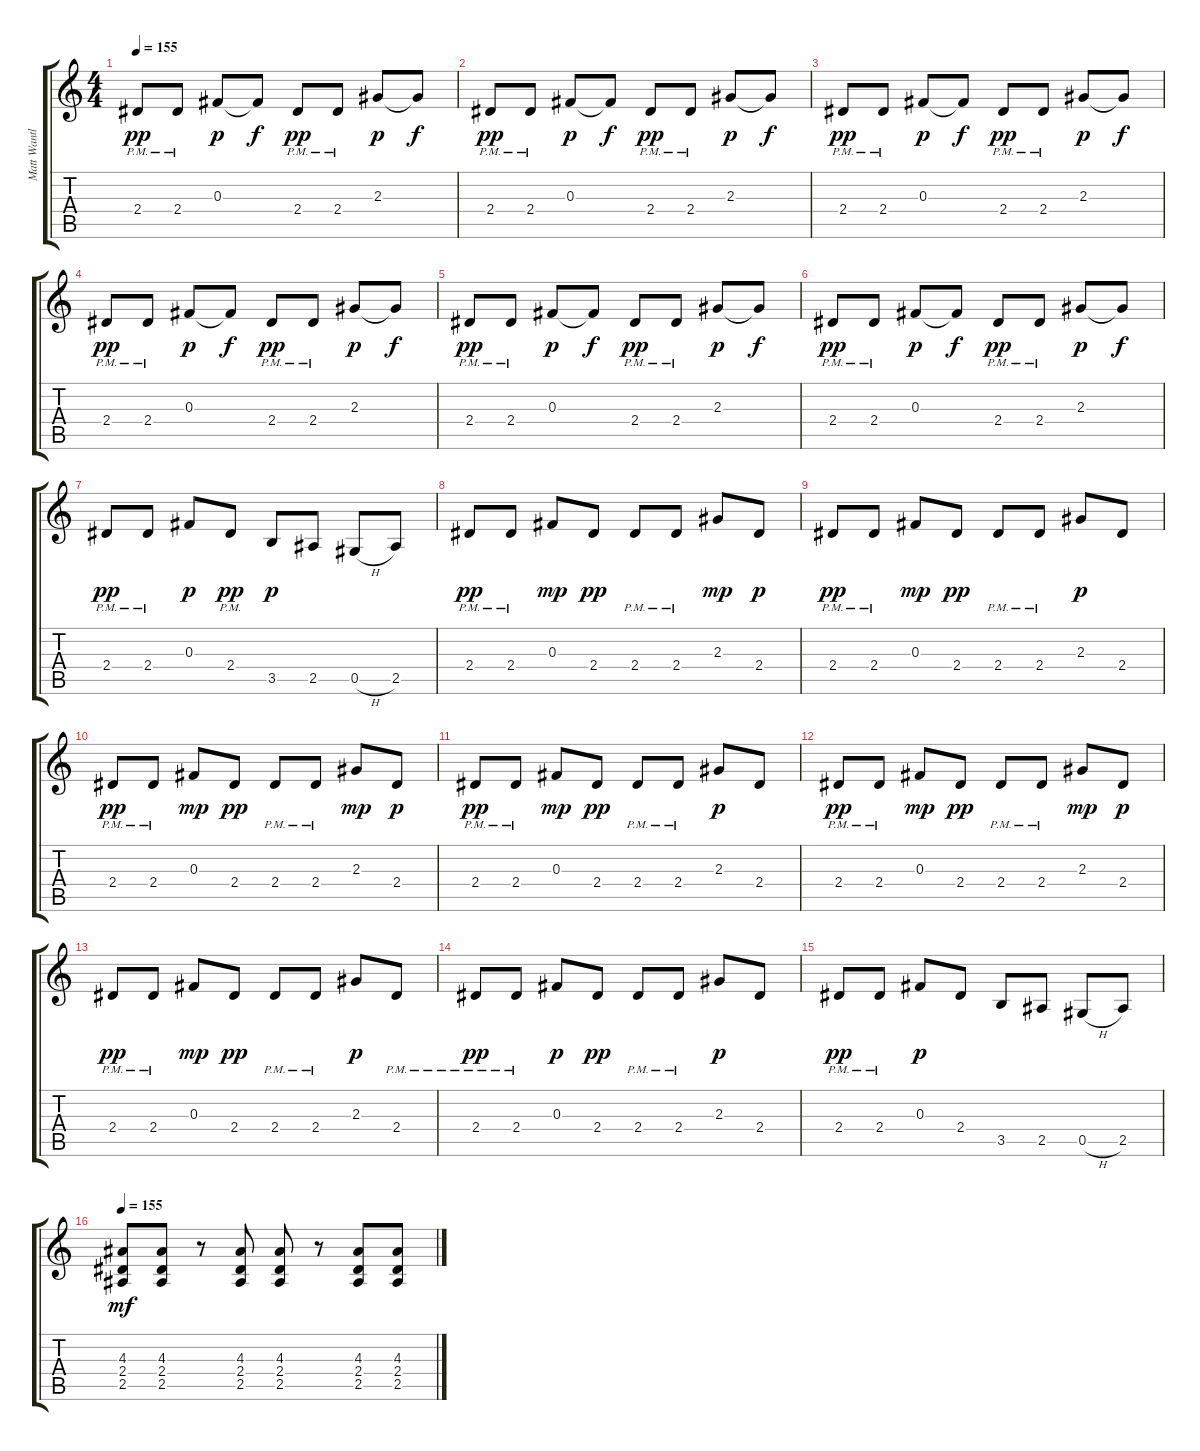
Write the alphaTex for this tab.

\track ("Matt Wantland" "Matt Wantl") {instrument distortionguitar}
\staff {score tabs}
\tuning (Eb4 Bb3 Gb3 Db3 Ab2 Db2) {hide}
\ts (4 4)
\tempo 155
\clef g2
\ks c
2.4{pm}.8{dy pp} 2.4{pm}.8 0.3.8{dy p} 0.3{t}.8{dy f} 2.4{pm}.8{dy pp} 2.4{pm}.8 2.3.8{dy p} 2.3{t}.8{dy f} |
2.4{pm}.8{dy pp} 2.4{pm}.8 0.3.8{dy p} 0.3{t}.8{dy f} 2.4{pm}.8{dy pp} 2.4{pm}.8 2.3.8{dy p} 2.3{t}.8{dy f} |
2.4{pm}.8{dy pp} 2.4{pm}.8 0.3.8{dy p} 0.3{t}.8{dy f} 2.4{pm}.8{dy pp} 2.4{pm}.8 2.3.8{dy p} 2.3{t}.8{dy f} |
2.4{pm}.8{dy pp} 2.4{pm}.8 0.3.8{dy p} 0.3{t}.8{dy f} 2.4{pm}.8{dy pp} 2.4{pm}.8 2.3.8{dy p} 2.3{t}.8{dy f} |
2.4{pm}.8{dy pp} 2.4{pm}.8 0.3.8{dy p} 0.3{t}.8{dy f} 2.4{pm}.8{dy pp} 2.4{pm}.8 2.3.8{dy p} 2.3{t}.8{dy f} |
2.4{pm}.8{dy pp} 2.4{pm}.8 0.3.8{dy p} 0.3{t}.8{dy f} 2.4{pm}.8{dy pp} 2.4{pm}.8 2.3.8{dy p} 2.3{t}.8{dy f} |
2.4{pm}.8{dy pp} 2.4{pm}.8 0.3.8{dy p} 2.4{pm}.8{dy pp} 3.5.8{dy p} 2.5.8 0.5{h}.8 2.5.8 |
2.4{pm}.8{dy pp} 2.4{pm}.8 0.3.8{dy mp} 2.4.8{dy pp} 2.4{pm}.8 2.4{pm}.8 2.3.8{dy mp} 2.4.8{dy p} |
2.4{pm}.8{dy pp} 2.4{pm}.8 0.3.8{dy mp} 2.4.8{dy pp} 2.4{pm}.8 2.4{pm}.8 2.3.8{dy p} 2.4.8 |
2.4{pm}.8{dy pp} 2.4{pm}.8 0.3.8{dy mp} 2.4.8{dy pp} 2.4{pm}.8 2.4{pm}.8 2.3.8{dy mp} 2.4.8{dy p} |
2.4{pm}.8{dy pp} 2.4{pm}.8 0.3.8{dy mp} 2.4.8{dy pp} 2.4{pm}.8 2.4{pm}.8 2.3.8{dy p} 2.4.8 |
2.4{pm}.8{dy pp} 2.4{pm}.8 0.3.8{dy mp} 2.4.8{dy pp} 2.4{pm}.8 2.4{pm}.8 2.3.8{dy mp} 2.4.8{dy p} |
2.4{pm}.8{dy pp} 2.4{pm}.8 0.3.8{dy mp} 2.4.8{dy pp} 2.4{pm}.8 2.4{pm}.8 2.3.8{dy p} 2.4{pm}.8 |
2.4{pm}.8{dy pp} 2.4{pm}.8 0.3.8{dy p} 2.4.8{dy pp} 2.4{pm}.8 2.4{pm}.8 2.3.8{dy p} 2.4.8 |
2.4{pm}.8{dy pp} 2.4{pm}.8 0.3.8{dy p} 2.4.8 3.5.8 2.5.8 0.5{h}.8 2.5.8 |
\tempo 155
(4.3 2.4 2.5).8{dy mf instrument distortionguitar} (4.3 2.4 2.5).8 r.8 (4.3 2.4 2.5).8 (4.3 2.4 2.5).8 r.8 (4.3 2.4 2.5).8 (4.3 2.4 2.5).8
